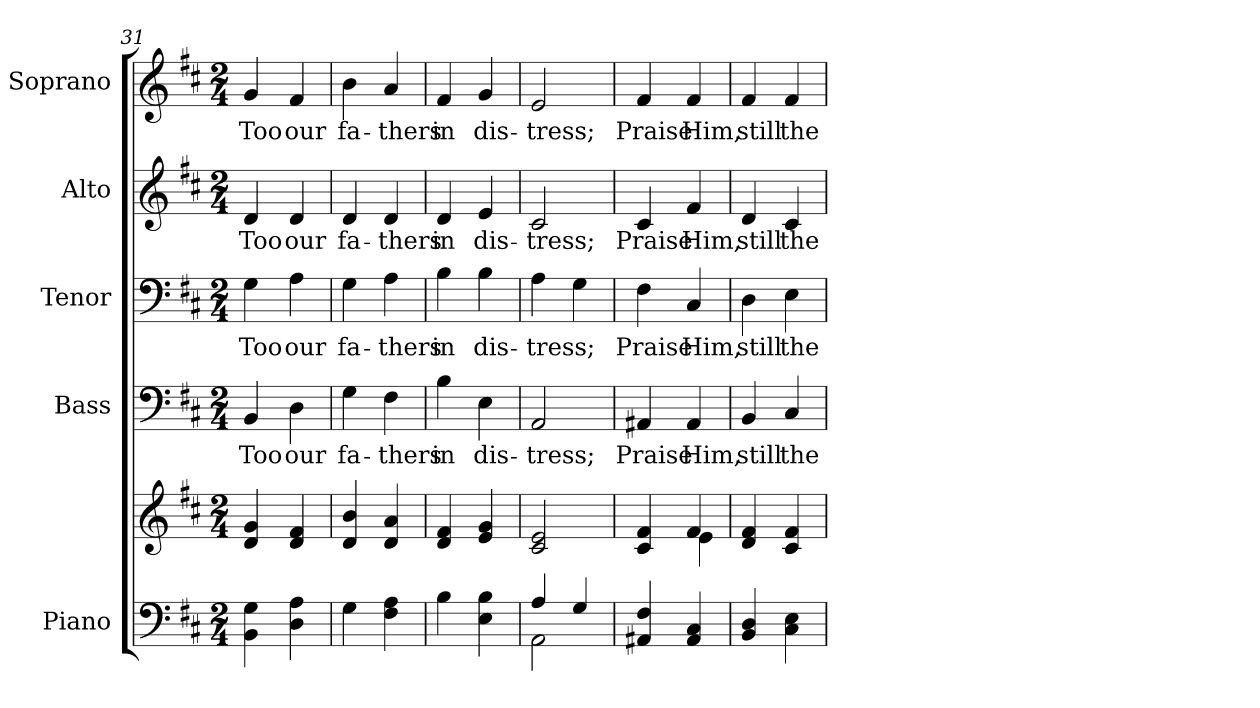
**kern	**kern	**kern	**text	**kern	**text	**kern	**text	**kern	**text
*part5	*part5	*part4	*part4	*part3	*part3	*part2	*part2	*part1	*part1
*staff6	*staff5	*staff4	*staff4	*staff3	*staff3	*staff2	*staff2	*staff1	*staff1
*I"Piano	*	*I"Bass	*	*I"Tenor	*	*I"Alto	*	*I"Soprano	*
*I'Pno.	*	*I'B.	*	*I'T.	*	*I'A.	*	*I'S.	*
*clefF4	*clefG2	*clefF4	*	*clefF4	*	*clefG2	*	*clefG2	*
*k[f#c#]	*k[f#c#]	*k[f#c#]	*	*k[f#c#]	*	*k[f#c#]	*	*k[f#c#]	*
*D:	*D:	*D:	*	*D:	*	*D:	*	*D:	*
*M2/4	*M2/4	*M2/4	*	*M2/4	*	*M2/4	*	*M2/4	*
=31	=31	=31	=31	=31	=31	=31	=31	=31	=31
!	!	!	!LO:LY:b:color=#000000	!	!	!	!	!	!
!	!	!	!	!	!LO:LY:b:color=#000000	!	!	!	!
!	!	!	!	!	!	!	!LO:LY:b:color=#000000	!	!
!	!	!	!	!	!	!	!	!	!LO:LY:b:color=#000000
4BBi\ 4Gi	4di/ 4gi	4BBi/	Too	4Gi\	Too	4di/	Too	4gi/	Too
!	!	!	!LO:LY:b:color=#000000	!	!	!	!	!	!
!	!	!	!	!	!LO:LY:b:color=#000000	!	!	!	!
!	!	!	!	!	!	!	!LO:LY:b:color=#000000	!	!
!	!	!	!	!	!	!	!	!	!LO:LY:b:color=#000000
4Di\ 4Ai	4di/ 4f#i	4Di\	our	4Ai\	our	4di/	our	4f#i/	our
=32	=32	=32	=32	=32	=32	=32	=32	=32	=32
!	!	!	!LO:LY:b:color=#000000	!	!	!	!	!	!
!	!	!	!	!	!LO:LY:b:color=#000000	!	!	!	!
!	!	!	!	!	!	!	!LO:LY:b:color=#000000	!	!
!	!	!	!	!	!	!	!	!	!LO:LY:b:color=#000000
4Gi\	4di/ 4bi	4Gi\	fa-	4Gi\	fa-	4di/	fa-	4bi\	fa-
!	!	!	!LO:LY:b:color=#000000	!	!	!	!	!	!
!	!	!	!	!	!LO:LY:b:color=#000000	!	!	!	!
!	!	!	!	!	!	!	!LO:LY:b:color=#000000	!	!
!	!	!	!	!	!	!	!	!	!LO:LY:b:color=#000000
4F#i\ 4Ai	4di/ 4ai	4F#i\	-thers	4Ai\	-thers	4di/	-thers	4ai/	-thers
!!LO:LB:g=z
=33	=33	=33	=33	=33	=33	=33	=33	=33	=33
!	!	!	!LO:LY:b:color=#000000	!	!	!	!	!	!
!	!	!	!	!	!LO:LY:b:color=#000000	!	!	!	!
!	!	!	!	!	!	!	!LO:LY:b:color=#000000	!	!
!	!	!	!	!	!	!	!	!	!LO:LY:b:color=#000000
4Bi\	4di/ 4f#i	4Bi\	in	4Bi\	in	4di/	in	4f#i/	in
!	!	!	!LO:LY:b:color=#000000	!	!	!	!	!	!
!	!	!	!	!	!LO:LY:b:color=#000000	!	!	!	!
!	!	!	!	!	!	!	!LO:LY:b:color=#000000	!	!
!	!	!	!	!	!	!	!	!	!LO:LY:b:color=#000000
4Ei\ 4Bi	4ei/ 4gi	4Ei\	dis-	4Bi\	dis-	4ei/	dis-	4gi/	dis-
=34	=34	=34	=34	=34	=34	=34	=34	=34	=34
*^	*	*	*	*	*	*	*	*	*
!	!	!	!	!LO:LY:b:color=#000000	!	!	!	!	!	!
!	!	!	!	!	!	!LO:LY:b:color=#000000	!	!	!	!
!	!	!	!	!	!	!	!	!LO:LY:b:color=#000000	!	!
!	!	!	!	!	!	!	!	!	!	!LO:LY:b:color=#000000
4Ai/	2AAi\	2c#i/ 2ei	2AAi/	-tress;	4Ai\	-tress;	2c#i/	-tress;	2ei/	-tress;
4Gi/	.	.	.	.	4Gi\	.	.	.	.	.
*v	*v	*	*	*	*	*	*	*	*	*
=35	=35	=35	=35	=35	=35	=35	=35	=35	=35
*	*^	*	*	*	*	*	*	*	*
!	!	!	!	!LO:LY:b:color=#000000	!	!	!	!	!	!
!	!	!	!	!	!	!LO:LY:b:color=#000000	!	!	!	!
!	!	!	!	!	!	!	!	!LO:LY:b:color=#000000	!	!
!	!	!	!	!	!	!	!	!	!	!LO:LY:b:color=#000000
4AA#Xi/ 4F#i	4c#i/ 4f#i	4ryy	4AA#Xi/	Praise	4F#i\	Praise	4c#i/	Praise	4f#i/	Praise
!	!	!	!	!LO:LY:b:color=#000000	!	!	!	!	!	!
!	!	!	!	!	!	!LO:LY:b:color=#000000	!	!	!	!
!	!	!	!	!	!	!	!	!LO:LY:b:color=#000000	!	!
!	!	!	!	!	!	!	!	!	!	!LO:LY:b:color=#000000
4AA#i/ 4C#i	4f#i/	4ei\	4AA#i/	Him,	4C#i/	Him,	4f#i/	Him,	4f#i/	Him,
*	*v	*v	*	*	*	*	*	*	*	*
=36	=36	=36	=36	=36	=36	=36	=36	=36	=36
*	*^	*	*	*	*	*	*	*	*
!	!	!	!	!LO:LY:b:color=#000000	!	!	!	!	!	!
*	*v	*v	*	*	*	*	*	*	*	*
*	*^	*	*	*	*	*	*	*	*
!	!	!	!	!	!	!LO:LY:b:color=#000000	!	!	!	!
*	*v	*v	*	*	*	*	*	*	*	*
*	*^	*	*	*	*	*	*	*	*
!	!	!	!	!	!	!	!	!LO:LY:b:color=#000000	!	!
*	*v	*v	*	*	*	*	*	*	*	*
*	*^	*	*	*	*	*	*	*	*
!	!	!	!	!	!	!	!	!	!	!LO:LY:b:color=#000000
*	*v	*v	*	*	*	*	*	*	*	*
4BBi/ 4Di	4di/ 4f#i	4BBi/	still	4Di\	still	4di/	still	4f#i/	still
!	!	!	!LO:LY:b:color=#000000	!	!	!	!	!	!
!	!	!	!	!	!LO:LY:b:color=#000000	!	!	!	!
!	!	!	!	!	!	!	!LO:LY:b:color=#000000	!	!
!	!	!	!	!	!	!	!	!	!LO:LY:b:color=#000000
4C#i\ 4Ei	4c#i/ 4f#i	4C#i/	the	4Ei\	the	4c#i/	the	4f#i/	the
=	=	=	=	=	=	=	=	=	=
*-	*-	*-	*-	*-	*-	*-	*-	*-	*-
